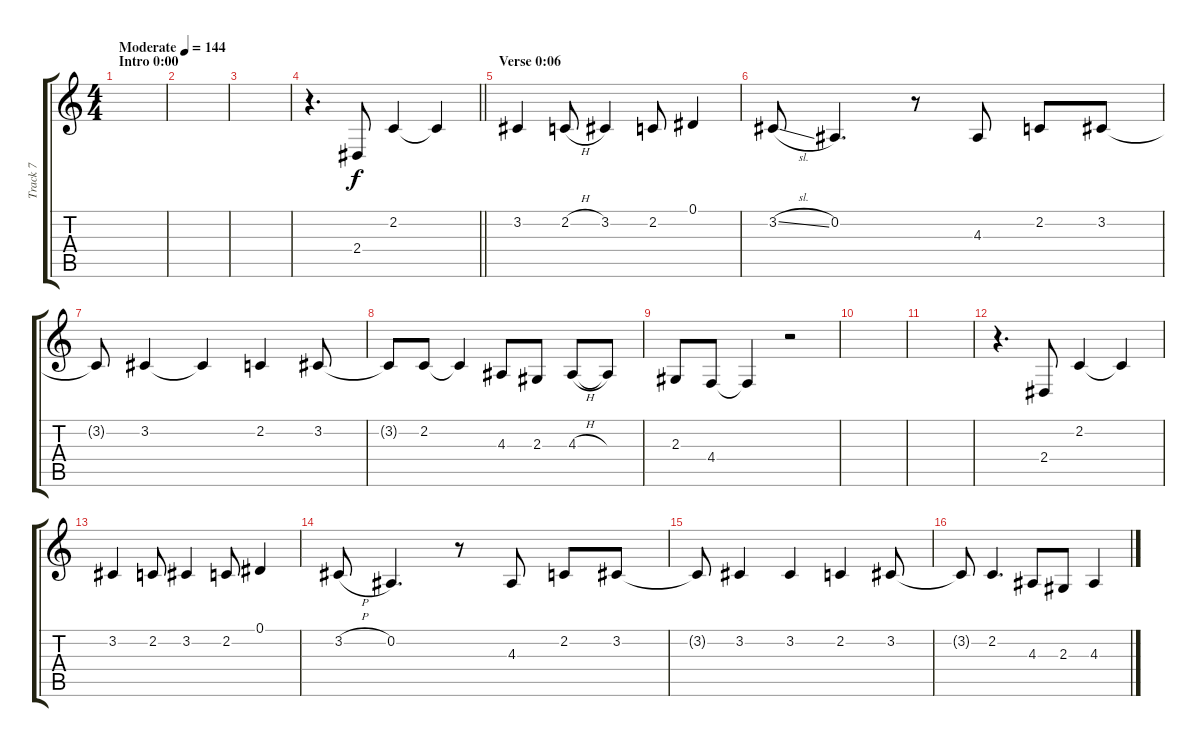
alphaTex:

\track ("Track 7" "Track 7") {instrument baritonesax}
\staff {score tabs}
\tuning (Eb4 Bb3 Gb3 Db3 Ab2 Eb2) {hide}
\ts (4 4)
\section ("" "Intro 0:00")
\tempo (144 "Moderate")
\clef g2
\ks c
|
|
|
\barLineRight lightlight
r.4{d} 2.4.8 2.2.4 2.2{t}.4 |
\section ("" "Verse 0:06")
3.2.4 2.2{h}.8 3.2.4 2.2.8 0.1.4 |
3.2{sl}.8 0.2.4{d} r.8 4.3.8 2.2.8 3.2.8 |
3.2{t}.8 3.2.4 3.2{t}.4 2.2.4 3.2.8 |
3.2{t}.8 2.2.8 2.2{t}.4 4.3.8 2.3.8 4.3{h}.8 4.3{t}.8 |
2.3.8 4.4.8 4.4{t}.4 r.2 |
|
|
r.4{d} 2.4.8 2.2.4 2.2{t}.4 |
3.2.4 2.2.8 3.2.4 2.2.8 0.1.4 |
3.2{h}.8 0.2.4{d} r.8 4.3.8 2.2.8 3.2.8 |
3.2{t}.8 3.2.4 3.2.4 2.2.4 3.2.8 |
3.2{t}.8 2.2.4{d} 4.3.8 2.3.8 4.3{h}.4
